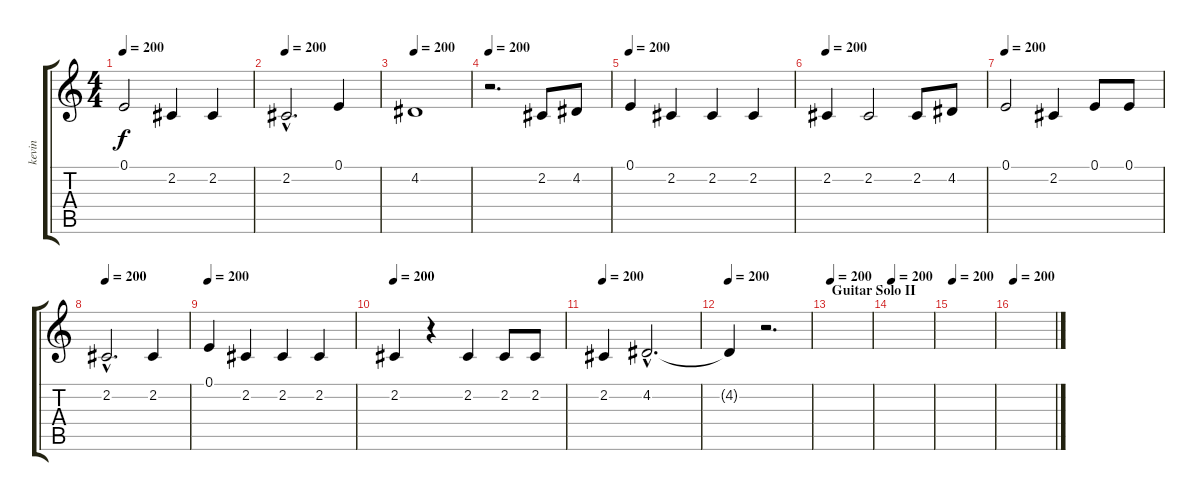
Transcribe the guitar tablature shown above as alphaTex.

\track ("kevin" "kevin") {instrument oboe}
\staff {score tabs}
\tuning (E4 B3 G3 D3 A2 E2) {hide}
\ts (4 4)
\tempo 200
\clef g2
\ks c
0.1.2{dy f} 2.2.4 2.2.4 |
\tempo 200
2.2{hac}.2{d} 0.1.4 |
\tempo 200
4.2.1 |
\tempo 200
r.2{d} 2.2.8 4.2.8 |
\tempo 200
0.1.4 2.2.4 2.2.4 2.2.4 |
\tempo 200
2.2.4 2.2.2 2.2.8 4.2.8 |
\tempo 200
0.1.2 2.2.4 0.1.8 0.1.8 |
\tempo 200
2.2{hac}.2{d} 2.2.4 |
\tempo 200
0.1.4 2.2.4 2.2.4 2.2.4 |
\tempo 200
2.2.4 r.4 2.2.4 2.2.8 2.2.8 |
\tempo 200
2.2.4 4.2{hac}.2{d} |
\tempo 200
4.2{t}.4 r.2{d} |
\section ("" "Guitar Solo II")
\tempo 200
|
\tempo 200
|
\tempo 200
|
\tempo 200
